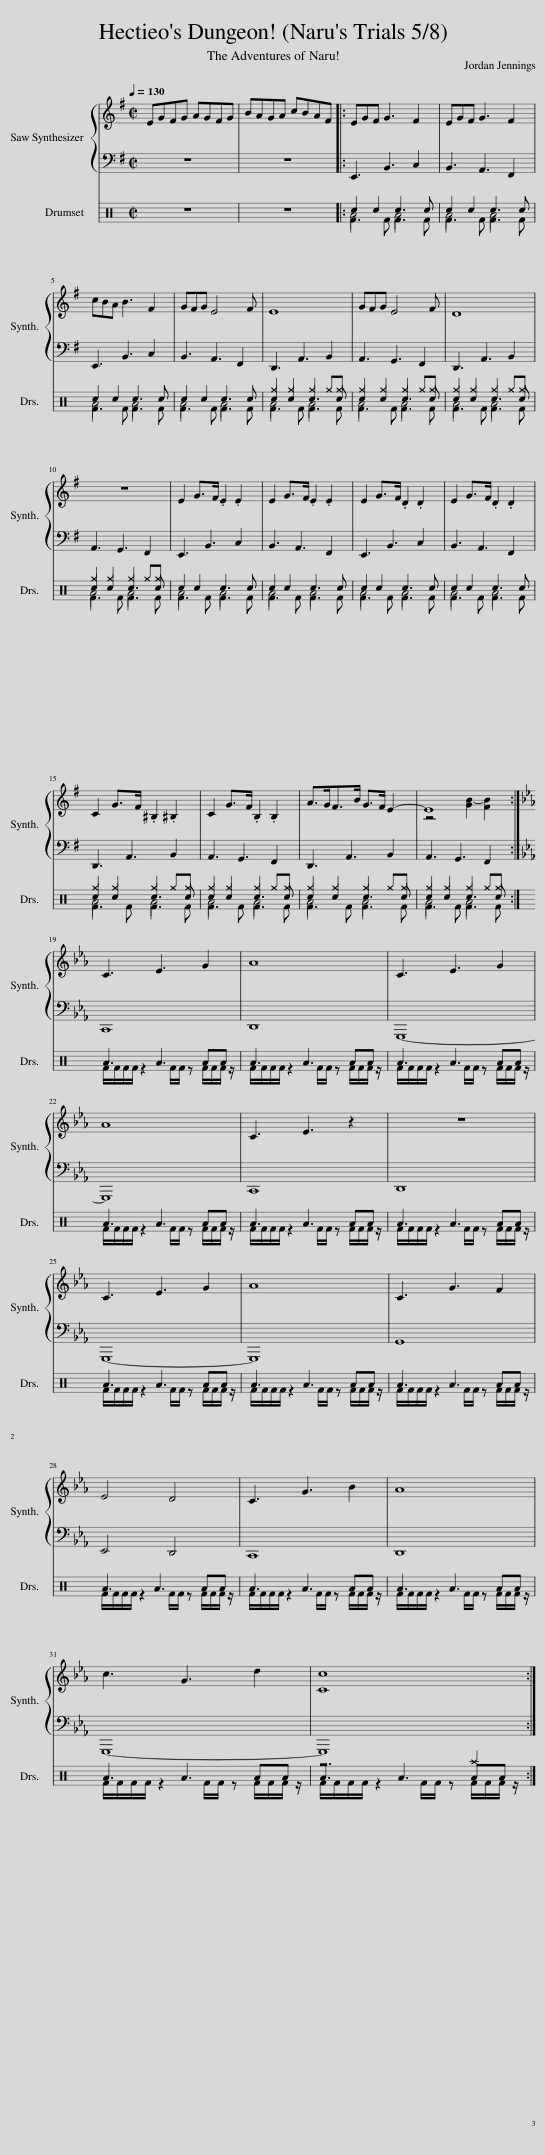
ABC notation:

X:1
%%score { ( 1 3 ) | 2 } ( 4 5 6 7 )
L:1/8
Q:1/4=130
M:2/2
I:linebreak $
K:G
V:1 treble
V:3 treble
V:2 bass
V:4 perc
K:none
V:5 perc
K:none
V:6 perc
K:none
V:7 perc
K:none
V:1
 EGFG AGFG | BAGA cBAF |: EGF G3 F2 | EGF G3 F2 |$ cBA B3 F2 | %5
 GFG E4 F | E8 | GFG E4 F | D8 |$ z8 | %10
 E2 G>F .E2 .E2 | E2 G>F .E2 .E2 | E2 G>F .D2 .D2 | E2 G>F .D2 .D2 |$ C2 G>F .^B,2 .^B,2 | %15
 C2 G>F .B,2 .B,2 | A>GF>B G>F E2- | E8 :|$[K:Eb] C3 E3 G2 | A8 | %20
 C3 E3 G2 |$ A8 | C3 E3 z2 | z8 |$ C3 E3 G2 | %25
 A8 | C3 G3 F2 |$ E4 D4 | C3 G3 B2 | A8 |$ %30
 c3 G3 d2 | [Cc]8 :| %32
V:2
 z8 | z8 |: E,,3 B,,3 C,2 | B,,3 A,,3 F,,2 |$ E,,3 B,,3 C,2 | %5
 B,,3 A,,3 F,,2 | D,,3 A,,3 B,,2 | A,,3 G,,3 F,,2 | D,,3 A,,3 B,,2 |$ A,,3 G,,3 F,,2 | %10
 E,,3 B,,3 C,2 | B,,3 A,,3 F,,2 | E,,3 B,,3 C,2 | B,,3 A,,3 F,,2 |$ D,,3 A,,3 B,,2 | %15
 A,,3 G,,3 F,,2 | D,,3 A,,3 B,,2 | A,,3 G,,3 F,,2 :|$[K:Eb] C,,8 | D,,8 | %20
 G,,,8- |$ G,,,8 | C,,8 | D,,8 |$ G,,,8- | %25
 G,,,8 | G,,8 |$ E,,4 D,,4 | C,,8 | D,,8 |$ %30
 G,,,8- | G,,,8 :| %32
V:3
 x8 | x8 |: x8 | x8 |$ x8 | %5
 x8 | x8 | x8 | x8 |$ x8 | %10
 x8 | x8 | x8 | x8 |$ x8 | %15
 x8 | x8 | z4 [GB-]2 [FB]2 :|$[K:Eb] x8 | x8 | %20
 x8 |$ x8 | x8 | x8 |$ x8 | %25
 x8 | x8 |$ x8 | x8 | x8 |$ %30
 x8 | x8 :| %32
V:4
[K:C] z8 | z8 |: c2 c2 c3 c | c2 c2 c3 c |$ c2 c2 c3 c | %5
 c2 c2 c3 c | c2 c2 c3 c | c2 c2 c3 c | c2 c2 c3 c |$ c2 c2 c3 c | %10
 c2 c2 c3 c | c2 c2 c3 c | c2 c2 c3 c | c2 c2 c3 c |$ c2 c2 c3 c | %15
 c2 c2 c3 c | c2 c2 c3 c | c2 c2 c3 c :|$ A3 A3 AA | A3 A3 AA | %20
 A3 A3 AA |$ A3 A3 AA | A3 A3 AA | A3 A3 AA |$ A3 A3 AA | %25
 A3 A3 AA | A3 A3 AA |$ A3 A3 AA | A3 A3 AA | A3 A3 AA |$ %30
 A3 A3 AA | A3 A3 AA :| %32
V:5
[K:C] x8 | x8 |: F3 F F3 F | F3 F F3 F |$ F3 F F3 F | %5
 F3 F F3 F | F3 F F3 F | F3 F F3 F | F3 F F3 F |$ F3 F F3 F | %10
 F3 F F3 F | F3 F F3 F | F3 F F3 F | F3 F F3 F |$ F3 F F3 F | %15
 F3 F F3 F | F3 F F3 F | F3 F F3 F :|$ F/F/F/F/ z2 F/F/ z F/F/F/ z/ | F/F/F/F/ z2 F/F/ z F/F/F/ z/ | %20
 F/F/F/F/ z2 F/F/ z F/F/F/ z/ |$ F/F/F/F/ z2 F/F/ z F/F/F/ z/ | F/F/F/F/ z2 F/F/ z F/F/F/ z/ | F/F/F/F/ z2 F/F/ z F/F/F/ z/ |$ F/F/F/F/ z2 F/F/ z F/F/F/ z/ | %25
 F/F/F/F/ z2 F/F/ z F/F/F/ z/ | F/F/F/F/ z2 F/F/ z F/F/F/ z/ |$ F/F/F/F/ z2 F/F/ z F/F/F/ z/ | F/F/F/F/ z2 F/F/ z F/F/F/ z/ | F/F/F/F/ z2 F/F/ z F/F/F/ z/ |$ %30
 F/F/F/F/ z2 F/F/ z F/F/F/ z/ | F/F/F/F/ z2 F/F/ z F/F/F/ z/ :| %32
V:6
[K:C] x8 | x8 |: A4 A4 | A4 A4 |$ A4 A4 | %5
 A4 A4 | A4 A4 | A4 A4 | A4 A4 |$ A4 A4 | %10
 A4 A4 | A4 A4 | A4 A4 | A4 A4 |$ A4 A4 | %15
 A4 A4 | A4 A4 | A4 A4 :|$ x8 | x8 | %20
 x8 |$ x8 | x8 | x8 |$ x8 | %25
 x8 | x8 |$ x8 | x8 | x8 |$ %30
 x8 | z6 ^a2 :| %32
V:7
[K:C] x8 | x8 |: x8 | x8 |$ x8 | %5
 x8 | ^g2 ^g2 ^g2 ^g^g | ^g2 ^g2 ^g2 ^g^g | ^g2 ^g2 ^g2 ^g^g |$ ^g2 ^g2 ^g2 ^g^g | %10
 x8 | x8 | x8 | x8 |$ ^g2 ^g2 ^g2 ^g^g | %15
 ^g2 ^g2 ^g2 ^g^g | ^g2 ^g2 ^g2 ^g^g | ^g2 ^g2 ^g2 ^g^g :|$ x8 | x8 | %20
 x8 |$ x8 | x8 | x8 |$ x8 | %25
 x8 | x8 |$ x8 | x8 | x8 |$ %30
 x8 | x8 :| %32
